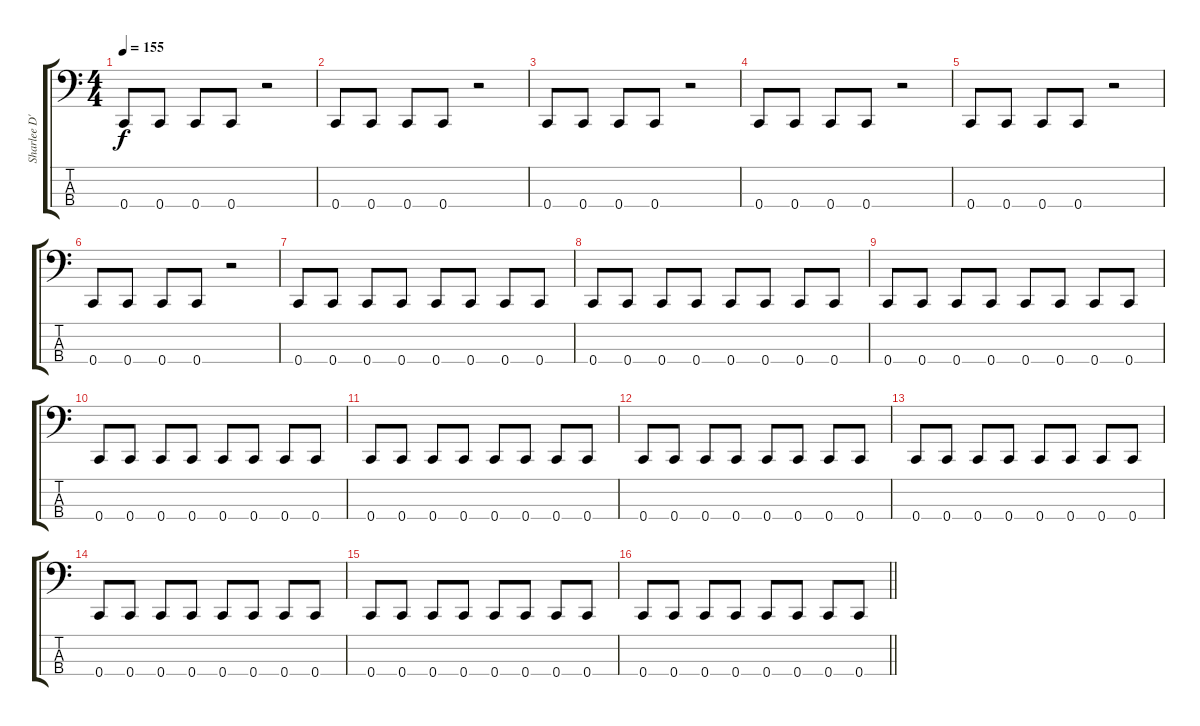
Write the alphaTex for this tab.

\track ("Sharlee D'Angelo" "Sharlee D'") {instrument electricbassfinger}
\staff {score tabs}
\tuning (Eb2 Bb1 F1 C1) {hide}
\ts (4 4)
\tempo 155
\clef f4
\ks c
0.4.8{dy f} 0.4.8 0.4.8 0.4.8 r.2 |
0.4.8 0.4.8 0.4.8 0.4.8 r.2 |
0.4.8 0.4.8 0.4.8 0.4.8 r.2 |
0.4.8 0.4.8 0.4.8 0.4.8 r.2 |
0.4.8 0.4.8 0.4.8 0.4.8 r.2 |
0.4.8 0.4.8 0.4.8 0.4.8 r.2 |
0.4.8 0.4.8 0.4.8 0.4.8 0.4.8 0.4.8 0.4.8 0.4.8 |
0.4.8 0.4.8 0.4.8 0.4.8 0.4.8 0.4.8 0.4.8 0.4.8 |
0.4.8 0.4.8 0.4.8 0.4.8 0.4.8 0.4.8 0.4.8 0.4.8 |
0.4.8 0.4.8 0.4.8 0.4.8 0.4.8 0.4.8 0.4.8 0.4.8 |
0.4.8 0.4.8 0.4.8 0.4.8 0.4.8 0.4.8 0.4.8 0.4.8 |
0.4.8 0.4.8 0.4.8 0.4.8 0.4.8 0.4.8 0.4.8 0.4.8 |
0.4.8 0.4.8 0.4.8 0.4.8 0.4.8 0.4.8 0.4.8 0.4.8 |
0.4.8 0.4.8 0.4.8 0.4.8 0.4.8 0.4.8 0.4.8 0.4.8 |
0.4.8 0.4.8 0.4.8 0.4.8 0.4.8 0.4.8 0.4.8 0.4.8 |
\barLineRight lightlight
0.4.8 0.4.8 0.4.8 0.4.8 0.4.8 0.4.8 0.4.8 0.4.8
